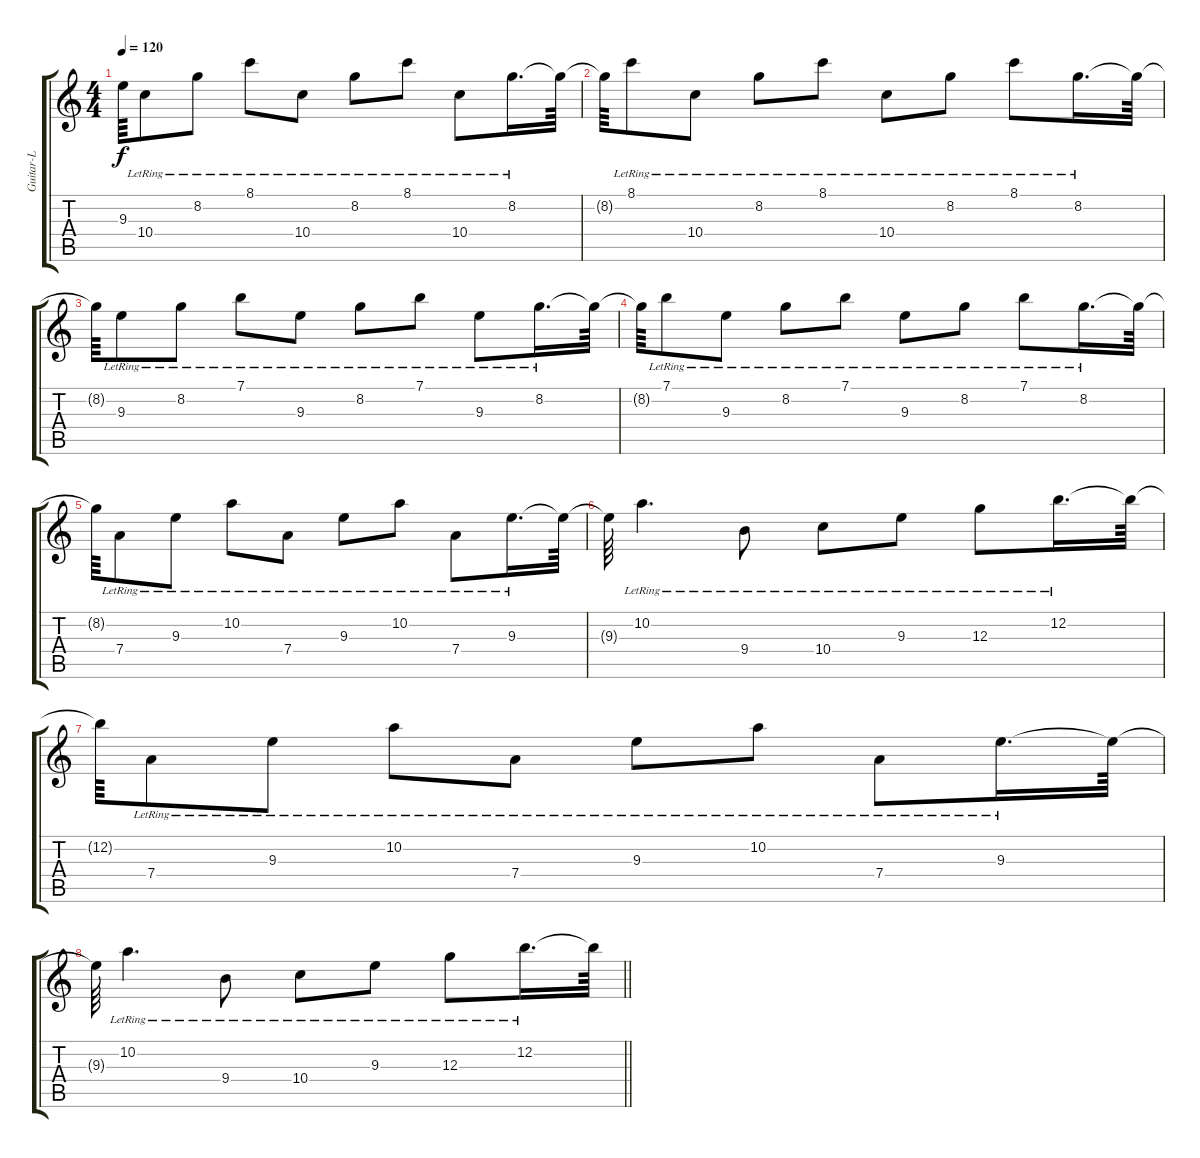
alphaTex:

\track ("Guitar-L" "Guitar-L") {instrument acousticguitarnylon}
\staff {score tabs}
\tuning (E4 B3 G3 D3 A2 E2) {hide}
\ts (4 4)
\tempo 120
\clef g2
\ks c
9.3{t}.64{dy f} 10.4{lr}.8 8.2{lr}.8 8.1{lr}.8 10.4{lr}.8 8.2{lr}.8 8.1{lr}.8 10.4{lr}.8 8.2{lr}.16{d} 8.2{t}.64 |
8.2{t}.64 8.1{lr}.8 10.4{lr}.8 8.2{lr}.8 8.1{lr}.8 10.4{lr}.8 8.2{lr}.8 8.1{lr}.8 8.2{lr}.16{d} 8.2{t}.64 |
8.2{t}.64 9.3{lr}.8 8.2{lr}.8 7.1{lr}.8 9.3{lr}.8 8.2{lr}.8 7.1{lr}.8 9.3{lr}.8 8.2{lr}.16{d} 8.2{t}.64 |
8.2{t}.64 7.1{lr}.8 9.3{lr}.8 8.2{lr}.8 7.1{lr}.8 9.3{lr}.8 8.2{lr}.8 7.1{lr}.8 8.2{lr}.16{d} 8.2{t}.64 |
8.2{t}.64 7.4{lr}.8 9.3{lr}.8 10.2{lr}.8 7.4{lr}.8 9.3{lr}.8 10.2{lr}.8 7.4{lr}.8 9.3{lr}.16{d} 9.3{t}.64 |
9.3{t}.64 10.2{lr}.4{d} 9.4{lr}.8 10.4{lr}.8 9.3{lr}.8 12.3{lr}.8 12.2{lr}.16{d} 12.2{t}.64 |
12.2{t}.64 7.4{lr}.8 9.3{lr}.8 10.2{lr}.8 7.4{lr}.8 9.3{lr}.8 10.2{lr}.8 7.4{lr}.8 9.3{lr}.16{d} 9.3{t}.64 |
\barLineRight lightlight
9.3{t}.64 10.2{lr}.4{d} 9.4{lr}.8 10.4{lr}.8 9.3{lr}.8 12.3{lr}.8 12.2{lr}.16{d} 12.2{t}.64
